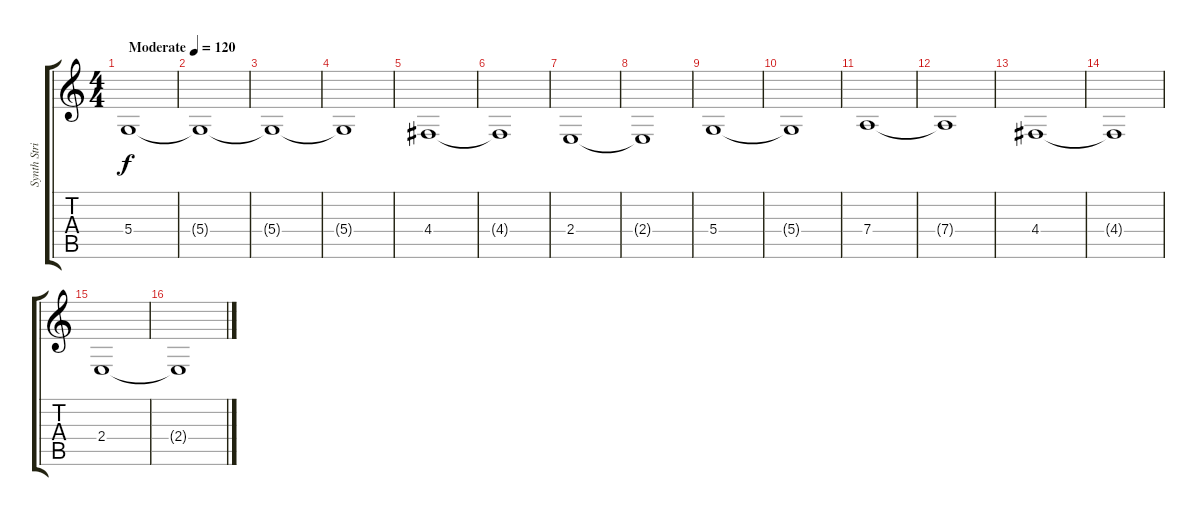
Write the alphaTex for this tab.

\track ("Synth Strings" "Synth Stri") {instrument stringensemble2}
\staff {score tabs}
\tuning (E4 B3 G3 D3 A2 E2) {hide}
\ts (4 4)
\tempo (120 "Moderate")
\clef g2
\ks c
5.4.1{dy f instrument stringensemble2} |
5.4{t}.1 |
5.4{t}.1 |
5.4{t}.1 |
4.4.1 |
4.4{t}.1 |
2.4.1 |
2.4{t}.1 |
5.4.1 |
5.4{t}.1 |
7.4.1 |
7.4{t}.1 |
4.4.1 |
4.4{t}.1 |
2.4.1 |
2.4{t}.1
